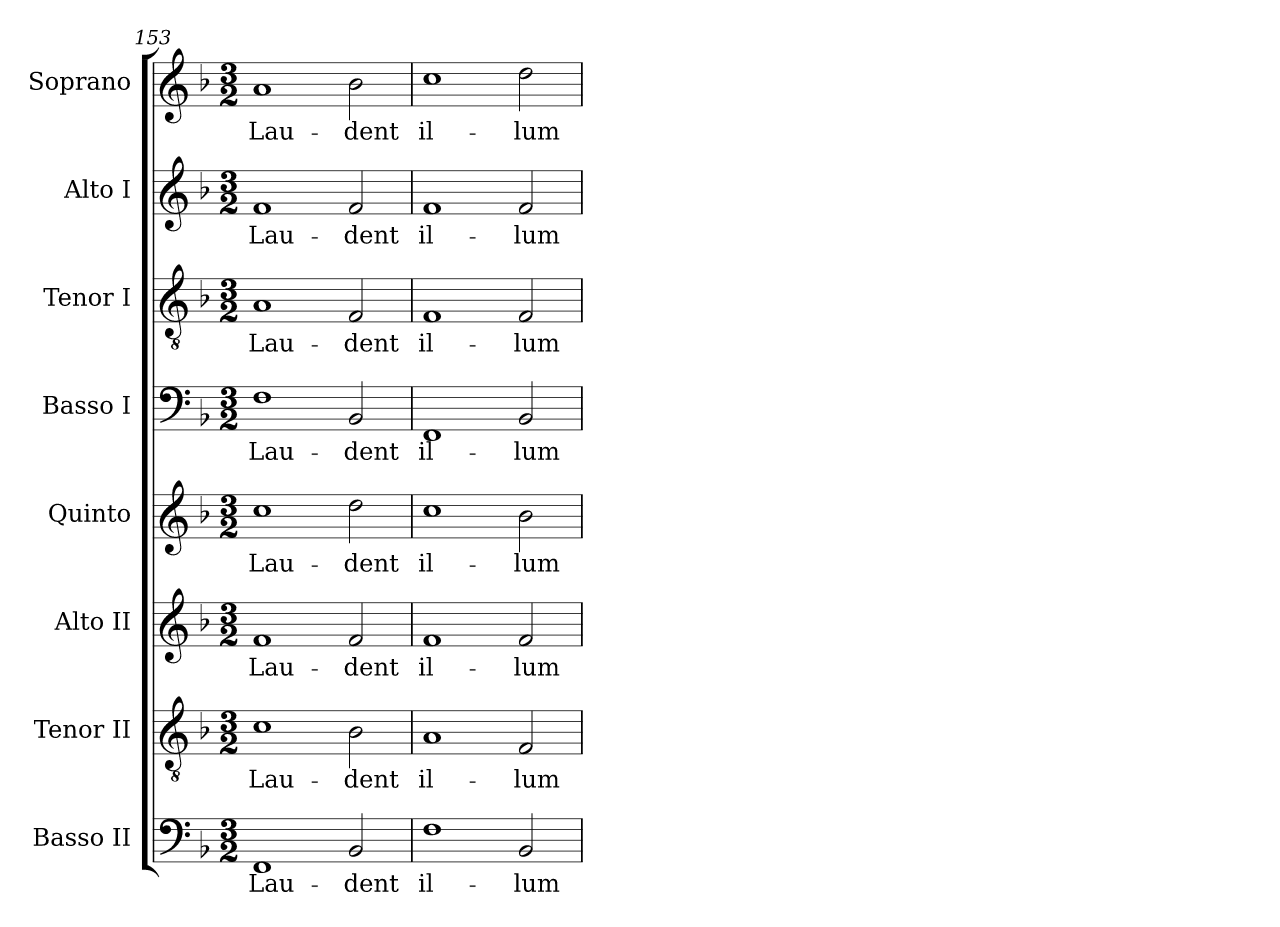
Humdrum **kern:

**kern	**text	**kern	**text	**kern	**text	**kern	**text	**kern	**text	**kern	**text	**kern	**text	**kern	**text
*part8	*part8	*part7	*part7	*part6	*part6	*part5	*part5	*part4	*part4	*part3	*part3	*part2	*part2	*part1	*part1
*staff8	*staff8	*staff7	*staff7	*staff6	*staff6	*staff5	*staff5	*staff4	*staff4	*staff3	*staff3	*staff2	*staff2	*staff1	*staff1
*I"Basso II	*	*I"Tenor II	*	*I"Alto II	*	*I"Quinto	*	*I"Basso I	*	*I"Tenor I	*	*I"Alto I	*	*I"Soprano	*
*I'B. 2	*	*I'T. 2	*	*I'A. 2	*	*I'Q.	*	*I'B. 1	*	*I'T. 1	*	*I'A. 1	*	*I'S.	*
*clefF4	*	*clefGv2	*	*clefG2	*	*clefG2	*	*clefF4	*	*clefGv2	*	*clefG2	*	*clefG2	*
*	*	*ITrd7c12	*	*	*	*	*	*	*	*ITrd7c12	*	*	*	*	*
*k[b-]	*	*k[b-]	*	*k[b-]	*	*k[b-]	*	*k[b-]	*	*k[b-]	*	*k[b-]	*	*k[b-]	*
*F:	*	*F:	*	*F:	*	*F:	*	*F:	*	*F:	*	*F:	*	*F:	*
*M3/2	*	*M3/2	*	*M3/2	*	*M3/2	*	*M3/2	*	*M3/2	*	*M3/2	*	*M3/2	*
=153	=153	=153	=153	=153	=153	=153	=153	=153	=153	=153	=153	=153	=153	=153	=153
!	!LO:LY:b:color=#000000	!	!	!	!	!	!	!	!	!	!	!	!	!	!
!	!	!	!LO:LY:b:color=#000000	!	!	!	!	!	!	!	!	!	!	!	!
!	!	!	!	!	!LO:LY:b:color=#000000	!	!	!	!	!	!	!	!	!	!
!	!	!	!	!	!	!	!LO:LY:b:color=#000000	!	!	!	!	!	!	!	!
!	!	!	!	!	!	!	!	!	!LO:LY:b:color=#000000	!	!	!	!	!	!
!	!	!	!	!	!	!	!	!	!	!	!LO:LY:b:color=#000000	!	!	!	!
!	!	!	!	!	!	!	!	!	!	!	!	!	!LO:LY:b:color=#000000	!	!
!	!	!	!	!	!	!	!	!	!	!	!	!	!	!	!LO:LY:b:color=#000000
1FFi	Lau-	1Ci	Lau-	1fi	Lau-	1cci	Lau-	1Fi	Lau-	1AAi	Lau-	1fi	Lau-	1ai	Lau-
!	!LO:LY:b:color=#000000	!	!	!	!	!	!	!	!	!	!	!	!	!	!
!	!	!	!LO:LY:b:color=#000000	!	!	!	!	!	!	!	!	!	!	!	!
!	!	!	!	!	!LO:LY:b:color=#000000	!	!	!	!	!	!	!	!	!	!
!	!	!	!	!	!	!	!LO:LY:b:color=#000000	!	!	!	!	!	!	!	!
!	!	!	!	!	!	!	!	!	!LO:LY:b:color=#000000	!	!	!	!	!	!
!	!	!	!	!	!	!	!	!	!	!	!LO:LY:b:color=#000000	!	!	!	!
!	!	!	!	!	!	!	!	!	!	!	!	!	!LO:LY:b:color=#000000	!	!
!	!	!	!	!	!	!	!	!	!	!	!	!	!	!	!LO:LY:b:color=#000000
2BB-i/	-dent	2BB-i\	-dent	2fi/	-dent	2ddi\	-dent	2BB-i/	-dent	2FFi/	-dent	2fi/	-dent	2b-i\	-dent
=154	=154	=154	=154	=154	=154	=154	=154	=154	=154	=154	=154	=154	=154	=154	=154
!	!LO:LY:b:color=#000000	!	!	!	!	!	!	!	!	!	!	!	!	!	!
!	!	!	!LO:LY:b:color=#000000	!	!	!	!	!	!	!	!	!	!	!	!
!	!	!	!	!	!LO:LY:b:color=#000000	!	!	!	!	!	!	!	!	!	!
!	!	!	!	!	!	!	!LO:LY:b:color=#000000	!	!	!	!	!	!	!	!
!	!	!	!	!	!	!	!	!	!LO:LY:b:color=#000000	!	!	!	!	!	!
!	!	!	!	!	!	!	!	!	!	!	!LO:LY:b:color=#000000	!	!	!	!
!	!	!	!	!	!	!	!	!	!	!	!	!	!LO:LY:b:color=#000000	!	!
!	!	!	!	!	!	!	!	!	!	!	!	!	!	!	!LO:LY:b:color=#000000
1Fi	il-	1AAi	il-	1fi	il-	1cci	il-	1FFi	il-	1FFi	il-	1fi	il-	1cci	il-
!	!LO:LY:b:color=#000000	!	!	!	!	!	!	!	!	!	!	!	!	!	!
!	!	!	!LO:LY:b:color=#000000	!	!	!	!	!	!	!	!	!	!	!	!
!	!	!	!	!	!LO:LY:b:color=#000000	!	!	!	!	!	!	!	!	!	!
!	!	!	!	!	!	!	!LO:LY:b:color=#000000	!	!	!	!	!	!	!	!
!	!	!	!	!	!	!	!	!	!LO:LY:b:color=#000000	!	!	!	!	!	!
!	!	!	!	!	!	!	!	!	!	!	!LO:LY:b:color=#000000	!	!	!	!
!	!	!	!	!	!	!	!	!	!	!	!	!	!LO:LY:b:color=#000000	!	!
!	!	!	!	!	!	!	!	!	!	!	!	!	!	!	!LO:LY:b:color=#000000
2BB-i/	-lum	2FFi/	-lum	2fi/	-lum	2b-i\	-lum	2BB-i/	-lum	2FFi/	-lum	2fi/	-lum	2ddi\	-lum
=	=	=	=	=	=	=	=	=	=	=	=	=	=	=	=
*-	*-	*-	*-	*-	*-	*-	*-	*-	*-	*-	*-	*-	*-	*-	*-
